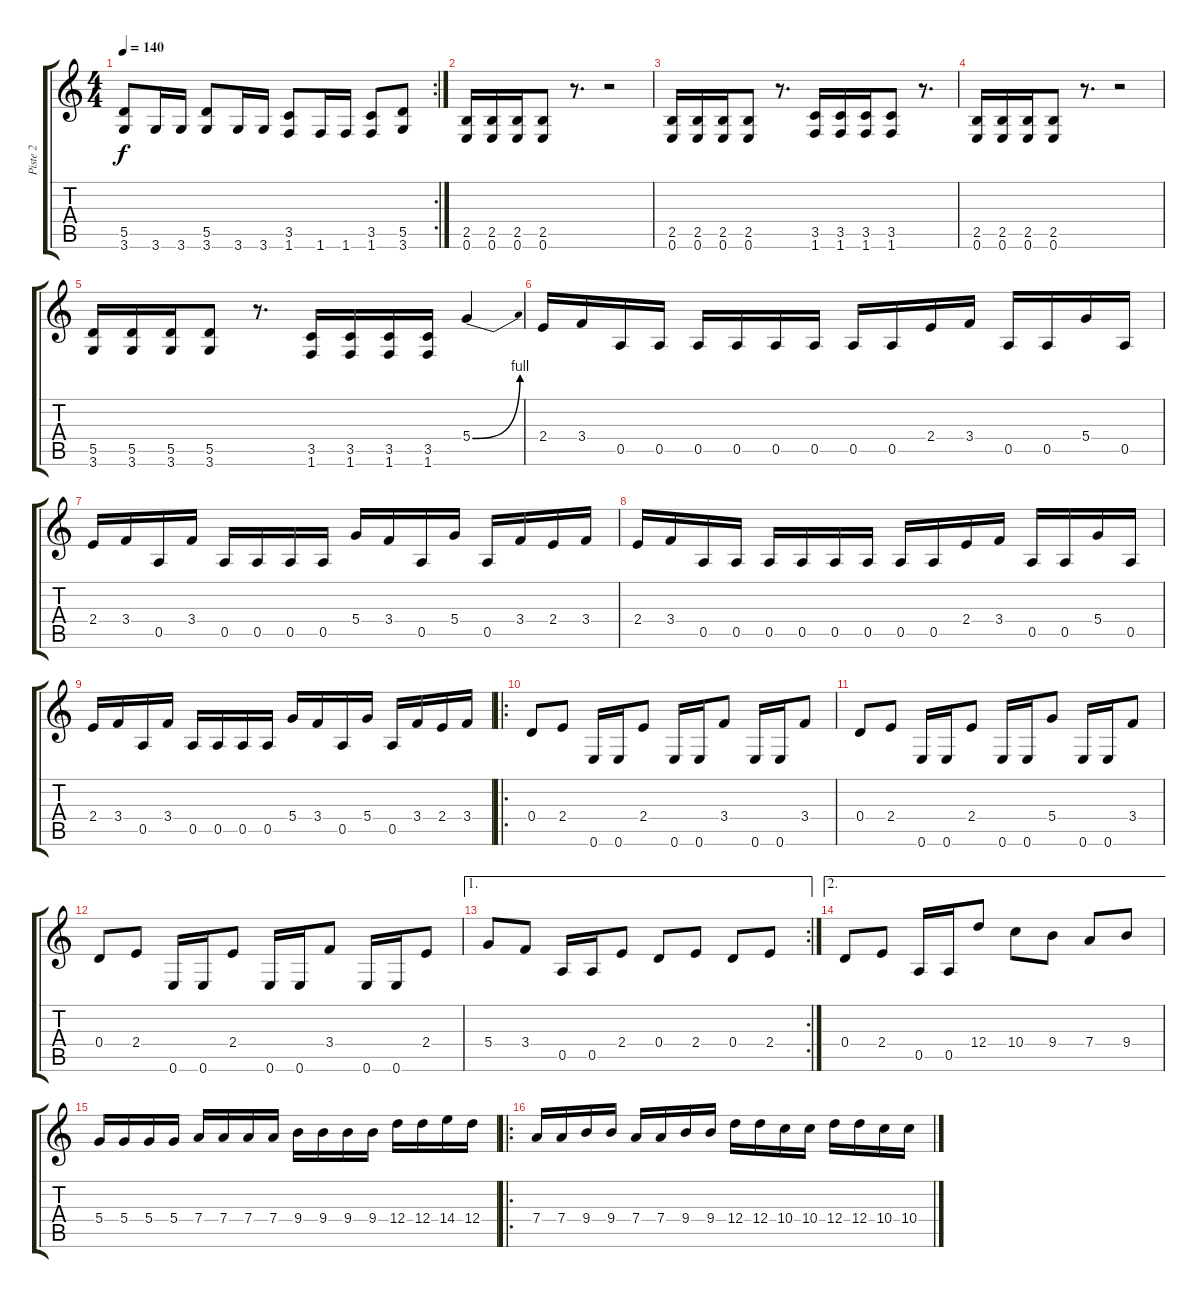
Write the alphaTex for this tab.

\track ("Piste 2" "Piste 2") {instrument distortionguitar}
\staff {score tabs}
\tuning (E4 B3 G3 D3 A2 E2) {hide}
\rc 2
\ts (4 4)
\tempo 140
\clef g2
\ks c
(5.5 3.6).8{dy f} 3.6.16 3.6.16 (5.5 3.6).8 3.6.16 3.6.16 (3.5 1.6).8 1.6.16 1.6.16 (3.5 1.6).8 (5.5 3.6).8 |
(2.5 0.6).16 (2.5 0.6).16 (2.5 0.6).16 (2.5 0.6).8 r.8{d} r.2 |
(2.5 0.6).16 (2.5 0.6).16 (2.5 0.6).16 (2.5 0.6).8 r.8{d} (3.5 1.6).16 (3.5 1.6).16 (3.5 1.6).16 (3.5 1.6).8 r.8{d} |
(2.5 0.6).16 (2.5 0.6).16 (2.5 0.6).16 (2.5 0.6).8 r.8{d} r.2 |
(5.5 3.6).16 (5.5 3.6).16 (5.5 3.6).16 (5.5 3.6).8 r.8{d} (3.5 1.6).16 (3.5 1.6).16 (3.5 1.6).16 (3.5 1.6).16 5.4{be (bend 0 0 60 4)}.4 |
2.4.16 3.4.16 0.5.16 0.5.16 0.5.16 0.5.16 0.5.16 0.5.16 0.5.16 0.5.16 2.4.16 3.4.16 0.5.16 0.5.16 5.4.16 0.5.16 |
2.4.16 3.4.16 0.5.16 3.4.16 0.5.16 0.5.16 0.5.16 0.5.16 5.4.16 3.4.16 0.5.16 5.4.16 0.5.16 3.4.16 2.4.16 3.4.16 |
2.4.16 3.4.16 0.5.16 0.5.16 0.5.16 0.5.16 0.5.16 0.5.16 0.5.16 0.5.16 2.4.16 3.4.16 0.5.16 0.5.16 5.4.16 0.5.16 |
2.4.16 3.4.16 0.5.16 3.4.16 0.5.16 0.5.16 0.5.16 0.5.16 5.4.16 3.4.16 0.5.16 5.4.16 0.5.16 3.4.16 2.4.16 3.4.16 |
\ro
0.4.8 2.4.8 0.6.16 0.6.16 2.4.8 0.6.16 0.6.16 3.4.8 0.6.16 0.6.16 3.4.8 |
0.4.8 2.4.8 0.6.16 0.6.16 2.4.8 0.6.16 0.6.16 5.4.8 0.6.16 0.6.16 3.4.8 |
0.4.8 2.4.8 0.6.16 0.6.16 2.4.8 0.6.16 0.6.16 3.4.8 0.6.16 0.6.16 2.4.8 |
\ae 1
\rc 2
5.4.8 3.4.8 0.5.16 0.5.16 2.4.8 0.4.8 2.4.8 0.4.8 2.4.8 |
\ae 2
0.4.8 2.4.8 0.5.16 0.5.16 12.4.8 10.4.8 9.4.8 7.4.8 9.4.8 |
5.4.16 5.4.16 5.4.16 5.4.16 7.4.16 7.4.16 7.4.16 7.4.16 9.4.16 9.4.16 9.4.16 9.4.16 12.4.16 12.4.16 14.4.16 12.4.16 |
\ro
7.4.16 7.4.16 9.4.16 9.4.16 7.4.16 7.4.16 9.4.16 9.4.16 12.4.16 12.4.16 10.4.16 10.4.16 12.4.16 12.4.16 10.4.16 10.4.16
